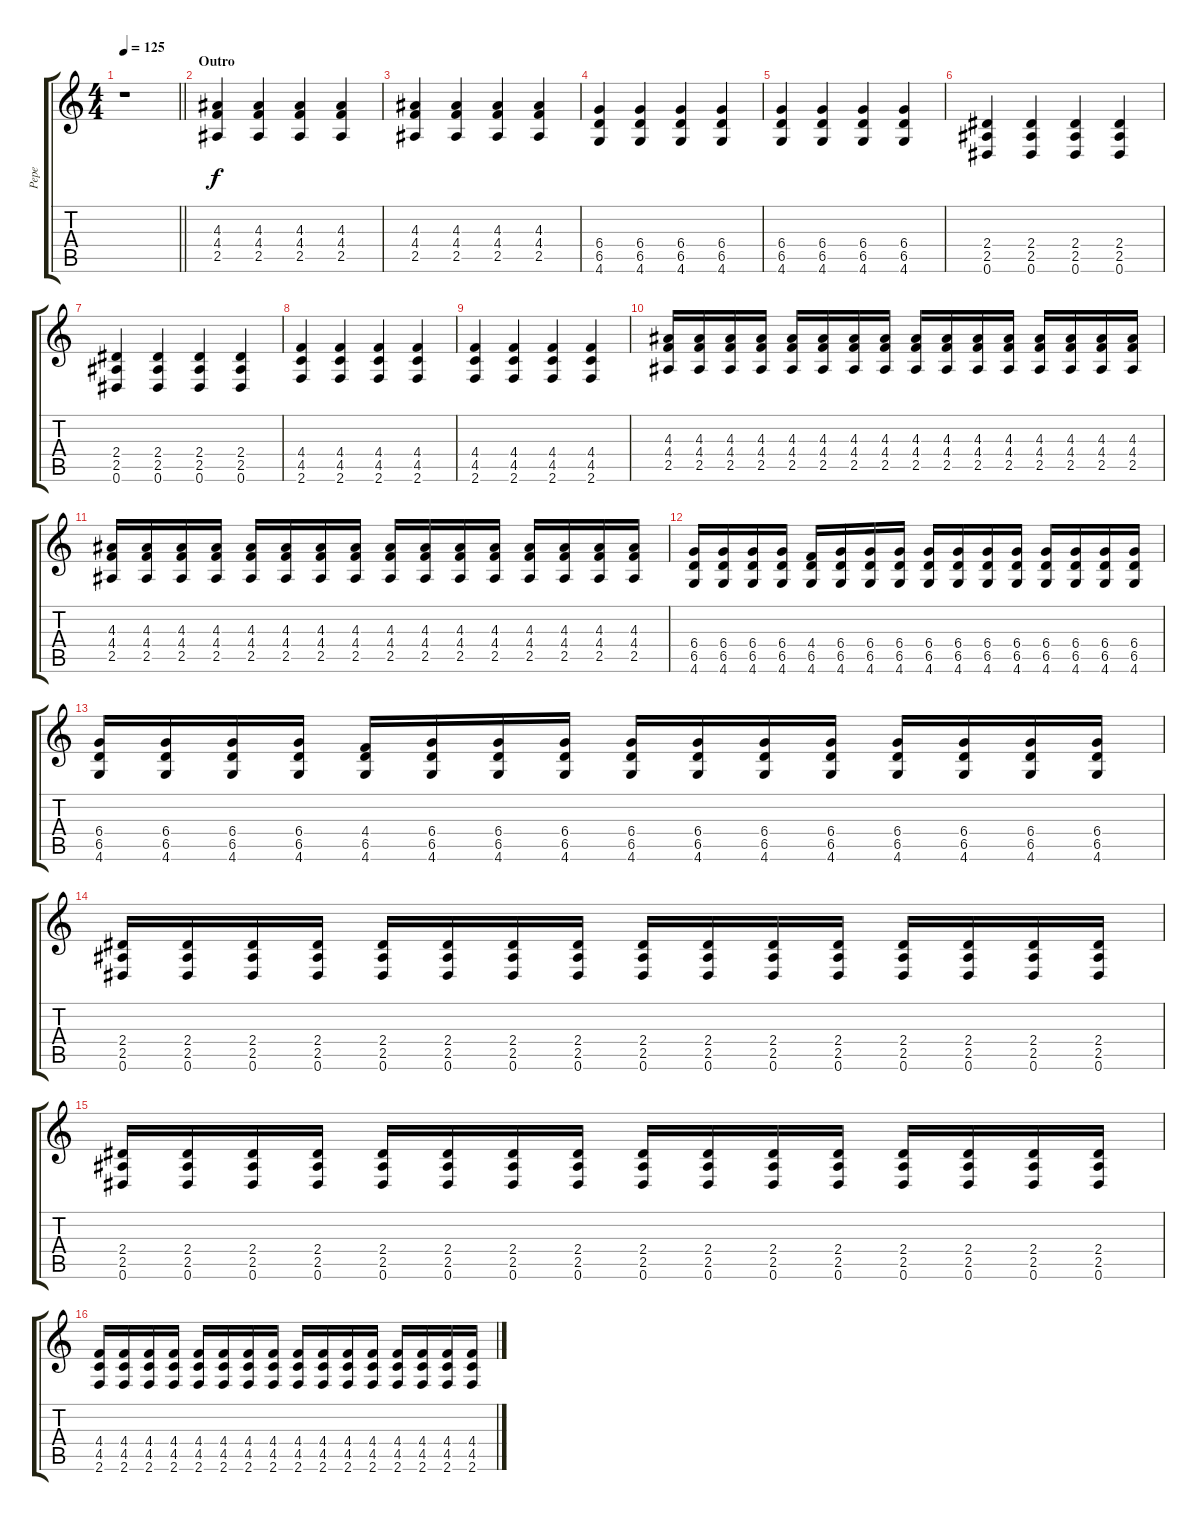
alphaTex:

\track ("Pepe" "Pepe") {instrument distortionguitar}
\staff {score tabs}
\tuning (Eb4 Bb3 Gb3 Db3 Ab2 Eb2) {hide}
\ts (4 4)
\tempo 125
\clef g2
\barLineRight lightlight
\ks c
r.1{dy f} |
\section ("" "Outro")
(4.3 4.4 2.5).4{volume 9 instrument overdrivenguitar} (4.3 4.4 2.5).4 (4.3 4.4 2.5).4 (4.3 4.4 2.5).4 |
(4.3 4.4 2.5).4 (4.3 4.4 2.5).4 (4.3 4.4 2.5).4 (4.3 4.4 2.5).4 |
(6.4 6.5 4.6).4 (6.4 6.5 4.6).4 (6.4 6.5 4.6).4 (6.4 6.5 4.6).4 |
(6.4 6.5 4.6).4 (6.4 6.5 4.6).4 (6.4 6.5 4.6).4 (6.4 6.5 4.6).4 |
(2.4 2.5 0.6).4 (2.4 2.5 0.6).4 (2.4 2.5 0.6).4 (2.4 2.5 0.6).4 |
(2.4 2.5 0.6).4 (2.4 2.5 0.6).4 (2.4 2.5 0.6).4 (2.4 2.5 0.6).4 |
(4.4 4.5 2.6).4 (4.4 4.5 2.6).4 (4.4 4.5 2.6).4 (4.4 4.5 2.6).4 |
(4.4 4.5 2.6).4 (4.4 4.5 2.6).4 (4.4 4.5 2.6).4 (4.4 4.5 2.6).4 |
(4.3 4.4 2.5).16{volume 12} (4.3 4.4 2.5).16 (4.3 4.4 2.5).16 (4.3 4.4 2.5).16 (4.3 4.4 2.5).16 (4.3 4.4 2.5).16 (4.3 4.4 2.5).16 (4.3 4.4 2.5).16 (4.3 4.4 2.5).16 (4.3 4.4 2.5).16 (4.3 4.4 2.5).16 (4.3 4.4 2.5).16 (4.3 4.4 2.5).16 (4.3 4.4 2.5).16 (4.3 4.4 2.5).16 (4.3 4.4 2.5).16 |
(4.3 4.4 2.5).16 (4.3 4.4 2.5).16 (4.3 4.4 2.5).16 (4.3 4.4 2.5).16 (4.3 4.4 2.5).16 (4.3 4.4 2.5).16 (4.3 4.4 2.5).16 (4.3 4.4 2.5).16 (4.3 4.4 2.5).16 (4.3 4.4 2.5).16 (4.3 4.4 2.5).16 (4.3 4.4 2.5).16 (4.3 4.4 2.5).16 (4.3 4.4 2.5).16 (4.3 4.4 2.5).16 (4.3 4.4 2.5).16 |
(6.4 6.5 4.6).16 (6.4 6.5 4.6).16 (6.4 6.5 4.6).16 (6.4 6.5 4.6).16 (4.4 6.5 4.6).16 (6.4 6.5 4.6).16 (6.4 6.5 4.6).16 (6.4 6.5 4.6).16 (6.4 6.5 4.6).16 (6.4 6.5 4.6).16 (6.4 6.5 4.6).16 (6.4 6.5 4.6).16 (6.4 6.5 4.6).16 (6.4 6.5 4.6).16 (6.4 6.5 4.6).16 (6.4 6.5 4.6).16 |
(6.4 6.5 4.6).16 (6.4 6.5 4.6).16 (6.4 6.5 4.6).16 (6.4 6.5 4.6).16 (4.4 6.5 4.6).16 (6.4 6.5 4.6).16 (6.4 6.5 4.6).16 (6.4 6.5 4.6).16 (6.4 6.5 4.6).16 (6.4 6.5 4.6).16 (6.4 6.5 4.6).16 (6.4 6.5 4.6).16 (6.4 6.5 4.6).16 (6.4 6.5 4.6).16 (6.4 6.5 4.6).16 (6.4 6.5 4.6).16 |
(2.4 2.5 0.6).16 (2.4 2.5 0.6).16 (2.4 2.5 0.6).16 (2.4 2.5 0.6).16 (2.4 2.5 0.6).16 (2.4 2.5 0.6).16 (2.4 2.5 0.6).16 (2.4 2.5 0.6).16 (2.4 2.5 0.6).16 (2.4 2.5 0.6).16 (2.4 2.5 0.6).16 (2.4 2.5 0.6).16 (2.4 2.5 0.6).16 (2.4 2.5 0.6).16 (2.4 2.5 0.6).16 (2.4 2.5 0.6).16 |
(2.4 2.5 0.6).16 (2.4 2.5 0.6).16 (2.4 2.5 0.6).16 (2.4 2.5 0.6).16 (2.4 2.5 0.6).16 (2.4 2.5 0.6).16 (2.4 2.5 0.6).16 (2.4 2.5 0.6).16 (2.4 2.5 0.6).16 (2.4 2.5 0.6).16 (2.4 2.5 0.6).16 (2.4 2.5 0.6).16 (2.4 2.5 0.6).16 (2.4 2.5 0.6).16 (2.4 2.5 0.6).16 (2.4 2.5 0.6).16 |
(4.4 4.5 2.6).16 (4.4 4.5 2.6).16 (4.4 4.5 2.6).16 (4.4 4.5 2.6).16 (4.4 4.5 2.6).16 (4.4 4.5 2.6).16 (4.4 4.5 2.6).16 (4.4 4.5 2.6).16 (4.4 4.5 2.6).16 (4.4 4.5 2.6).16 (4.4 4.5 2.6).16 (4.4 4.5 2.6).16 (4.4 4.5 2.6).16 (4.4 4.5 2.6).16 (4.4 4.5 2.6).16 (4.4 4.5 2.6).16
